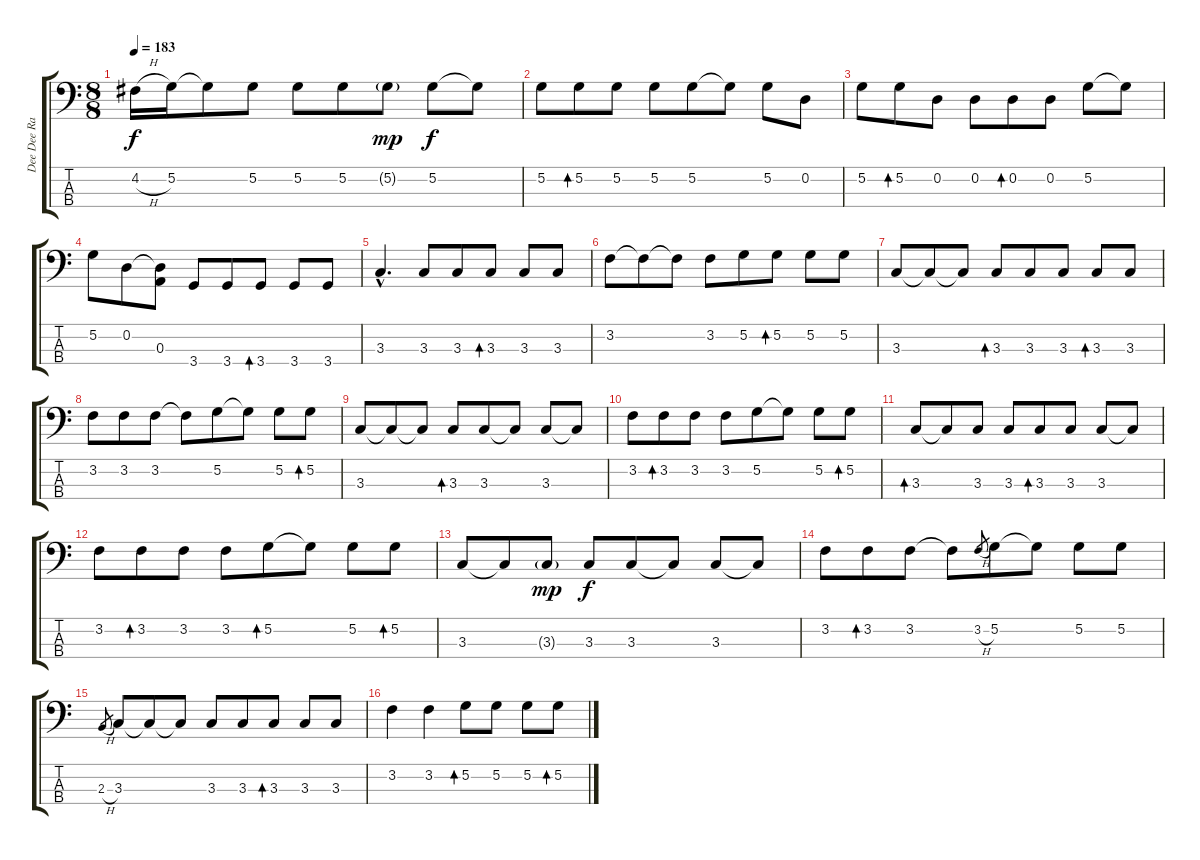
\track ("Dee Dee Ramone - Bass" "Dee Dee Ra") {instrument electricbasspick}
\staff {score tabs}
\tuning (G2 D2 A1 E1) {hide}
\ts (8 8)
\tempo 183
\clef f4
\ks c
4.2{h}.16{dy f} 5.2.16 5.2{t}.8 5.2.8 5.2.8 5.2.8 5.2{g}.8{dy mp} 5.2.8{dy f} 5.2{t}.8 |
5.2.8 5.2.8{bd 240} 5.2.8 5.2.8 5.2.8 5.2{t}.8 5.2.8 0.2.8 |
5.2.8 5.2.8{bd 240} 0.2.8 0.2.8 0.2.8{bd 240} 0.2.8 5.2.8 5.2{t}.8 |
5.2.8 0.2.8 (0.2{t} 0.3).8 3.4.8 3.4.8 3.4.8{bd 240} 3.4.8 3.4.8 |
3.3{hac}.4{d} 3.3.8 3.3.8 3.3.8{bd 240} 3.3.8 3.3.8 |
3.2.8 3.2{t}.8 3.2{t}.8 3.2.8 5.2.8 5.2.8{bd 240} 5.2.8 5.2.8 |
3.3.8 3.3{t}.8 3.3{t}.8 3.3.8{bd 240} 3.3.8 3.3.8 3.3.8{bd 240} 3.3.8 |
3.2.8 3.2.8 3.2.8 3.2{t}.8 5.2.8 5.2{t}.8 5.2.8 5.2.8{bd 240} |
3.3.8 3.3{t}.8 3.3{t}.8 3.3.8{bd 240} 3.3.8 3.3{t}.8 3.3.8 3.3{t}.8 |
3.2.8 3.2.8{bd 240} 3.2.8 3.2.8 5.2.8 5.2{t}.8 5.2.8 5.2.8{bd 240} |
3.3.8{bd 240} 3.3{t}.8 3.3.8 3.3.8 3.3.8{bd 240} 3.3.8 3.3.8 3.3{t}.8 |
3.2.8 3.2.8{bd 240} 3.2.8 3.2.8 5.2.8{bd 240} 5.2{t}.8 5.2.8 5.2.8{bd 240} |
3.3.8 3.3{t}.8 3.3{g}.8{dy mp} 3.3.8{dy f} 3.3.8 3.3{t}.8 3.3.8 3.3{t}.8 |
3.2.8 3.2.8{bd 240} 3.2.8 3.2{t}.8 3.2{h}.8{gr} 5.2.8 5.2{t}.8 5.2.8 5.2.8 |
2.3{h}.8{gr} 3.3.8 3.3{t}.8 3.3{t}.8 3.3.8 3.3.8 3.3.8{bd 240} 3.3.8 3.3.8 |
3.2.4 3.2.4 5.2.8{bd 240} 5.2.8 5.2.8 5.2.8{bd 240}
